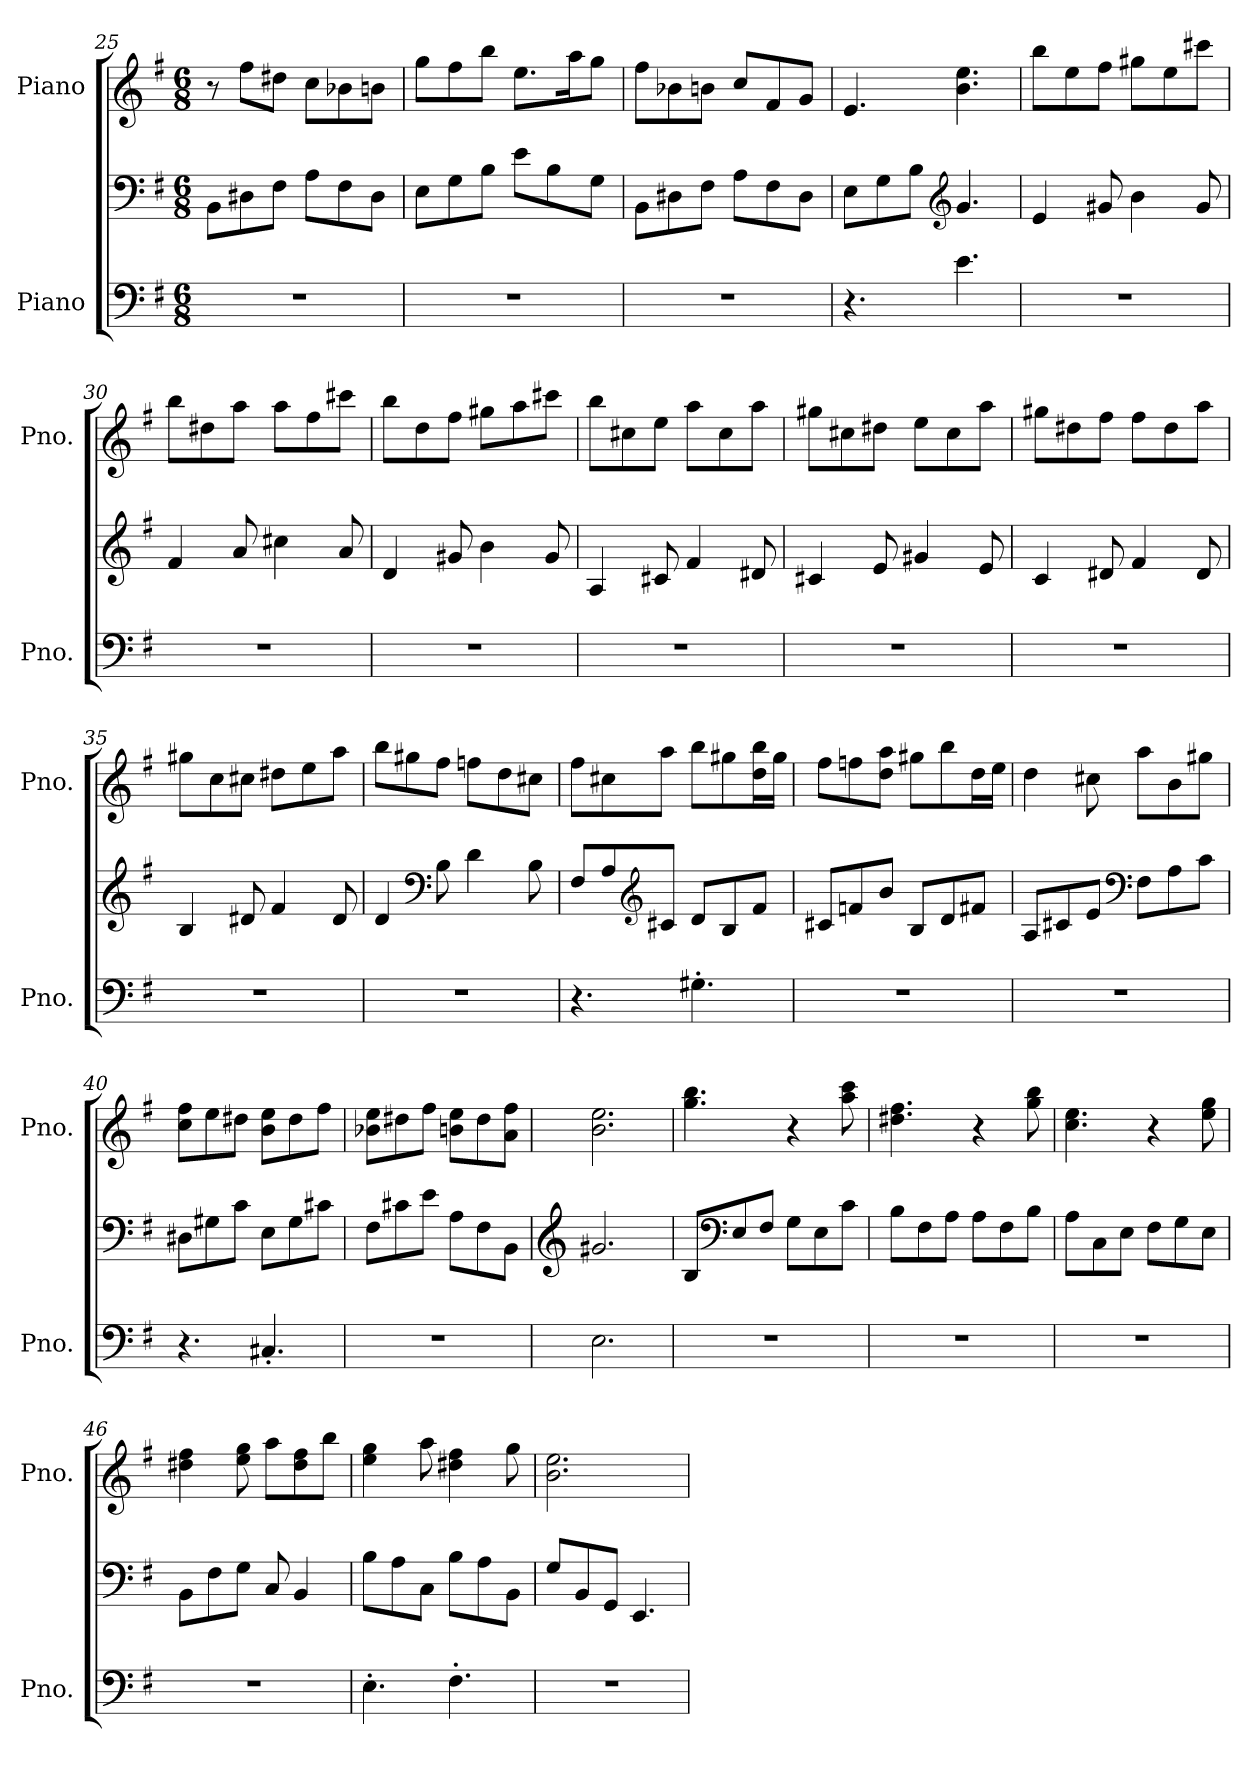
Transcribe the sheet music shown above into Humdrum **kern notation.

**kern	**kern	**kern
*part2	*part2	*part1
*staff3	*staff2	*staff1
*I"Piano	*	*I"Piano
*I'Pno.	*	*I'Pno.
*clefF4	*clefF4	*clefG2
*k[f#]	*k[f#]	*k[f#]
*M6/8	*M6/8	*M6/8
=25	=25	=25
2.r	8BB\L	8r
.	8D#X\	8ff#\L
.	8F#\J	8dd#X\J
.	8A\L	8cc\L
.	8F#\	8b-X\
.	8D#\J	8bn\J
=26	=26	=26
2.r	8E\L	8gg\L
.	8G\	8ff#\
.	8B\J	8bb\J
.	8e\L	8.ee\L
.	8B\	.
.	.	16aa\K
.	8G\J	8gg\J
=27	=27	=27
2.r	8BB\L	8ff#\L
.	8D#X\	8b-X\
.	8F#\J	8bn\J
.	8A\L	8cc/L
.	8F#\	8f#/
.	8D#\J	8g/J
!!LO:LB:g=z
=28	=28	=28
4.r	8E\L	4.e/
.	8G\	.
.	8B\J	.
*	*clefG2	*
4.e\	4.g/	4.b\ 4.ee\
=29	=29	=29
2.r	4e/	8bb\L
.	.	8ee\
.	8g#X/	8ff#\J
.	4b\	8gg#X\L
.	.	8ee\
.	8g#/	8ccc#X\J
=30	=30	=30
2.r	4f#/	8bb\L
.	.	8dd#X\
.	8a/	8aa\J
.	4cc#X\	8aa\L
.	.	8ff#\
.	8a/	8ccc#X\J
=31	=31	=31
2.r	4d/	8bb\L
.	.	8dd\
.	8g#X/	8ff#\J
.	4b\	8gg#X\L
.	.	8aa\
.	8g#/	8ccc#X\J
!!LO:LB:g=z
=32	=32	=32
2.r	4A/	8bb\L
.	.	8cc#X\
.	8c#X/	8ee\J
.	4f#/	8aa\L
.	.	8cc#\
.	8d#X/	8aa\J
=33	=33	=33
2.r	4c#X/	8gg#X\L
.	.	8cc#X\
.	8e/	8dd#X\J
.	4g#X/	8ee\L
.	.	8cc#\
.	8e/	8aa\J
=34	=34	=34
2.r	4c/	8gg#X\L
.	.	8dd#X\
.	8d#X/	8ff#\J
.	4f#/	8ff#\L
.	.	8dd#\
.	8d#/	8aa\J
=35	=35	=35
2.r	4B/	8gg#X\L
.	.	8cc\
.	8d#X/	8cc#X\J
.	4f#/	8dd#X\L
.	.	8ee\
.	8d#/	8aa\J
!!LO:PB:g=z
=36	=36	=36
2.r	4d/	8bb\L
.	.	8gg#X\
*	*clefF4	*
.	8B\	8ff#\J
.	4d\	8ffn\L
.	.	8dd\
.	8B\	8cc#X\J
=37	=37	=37
4.r	8F#/L	8ff#\L
.	8A/	8cc#X\
*	*clefG2	*
.	8c#X/J	8aa\J
4.G#X'\	8d/L	8bb\L
.	8B/	8gg#X\
.	8f#/J	16dd\ 16bb\L
.	.	16gg#\JJ
=38	=38	=38
2.r	8c#X/L	8ff#\L
.	8fn/	8ffn\
.	8b/J	8dd\ 8aa\J
.	8B/L	8gg#X\L
.	8d/	8bb\
.	8f#X/J	16dd\L
.	.	16ee\JJ
=39	=39	=39
2.r	8A/L	4dd\
.	8c#X/	.
.	8e/J	8cc#X\
*	*clefF4	*
.	8F#\L	8aa\L
.	8A\	8b\
.	8c#\J	8gg#X\J
!!LO:LB:g=z
=40	=40	=40
4.r	8D#X\L	8cc\ 8ff#\L
.	8G#X\	8ee\
.	8c\J	8dd#X\J
4.C#X'/	8E\L	8b\ 8ee\L
.	8G#\	8dd#\
.	8c#X\J	8ff#\J
=41	=41	=41
2.r	8F#\L	8b-X\ 8ee\L
.	8c#X\	8dd#X\
.	8e\J	8ff#\J
.	8A\L	8bn\ 8ee\L
.	8F#\	8dd#\
.	8BB\J	8a\ 8ff#\J
=42	=42	=42
*	*clefG2	*
2.E\	2.g#X/	2.b\ 2.ee\
=43	=43	=43
2.r	8B/L	4.gg\ 4.bb\
*	*clefF4	*
.	8E/	.
.	8F#/J	.
.	8G\L	4r
.	8E\	.
.	8c\J	8aa\ 8ccc\
=44	=44	=44
2.r	8B\L	4.dd#X\ 4.ff#\
.	8F#\	.
.	8A\J	.
.	8A\L	4r
.	8F#\	.
.	8B\J	8gg\ 8bb\
!!LO:LB:g=z
=45	=45	=45
2.r	8A\L	4.cc\ 4.ee\
.	8C\	.
.	8E\J	.
.	8F#\L	4r
.	8G\	.
.	8E\J	8ee\ 8gg\
=46	=46	=46
2.r	8BB\L	4dd#X\ 4ff#\
.	8F#\	.
.	8G\J	8ee\ 8gg\
.	8C/	8aa\L
.	4BB/	8dd#\ 8ff#\
.	.	8bb\J
=47	=47	=47
4.E'\	8B\L	4ee\ 4gg\
.	8A\	.
.	8C\J	8aa\
4.F#'\	8B\L	4dd#X\ 4ff#\
.	8A\	.
.	8BB\J	8gg\
=48	=48	=48
2.r	8G/L	2.b\ 2.ee\
.	8BB/	.
.	8GG/J	.
.	4.EE/	.
=	=	=
*-	*-	*-
